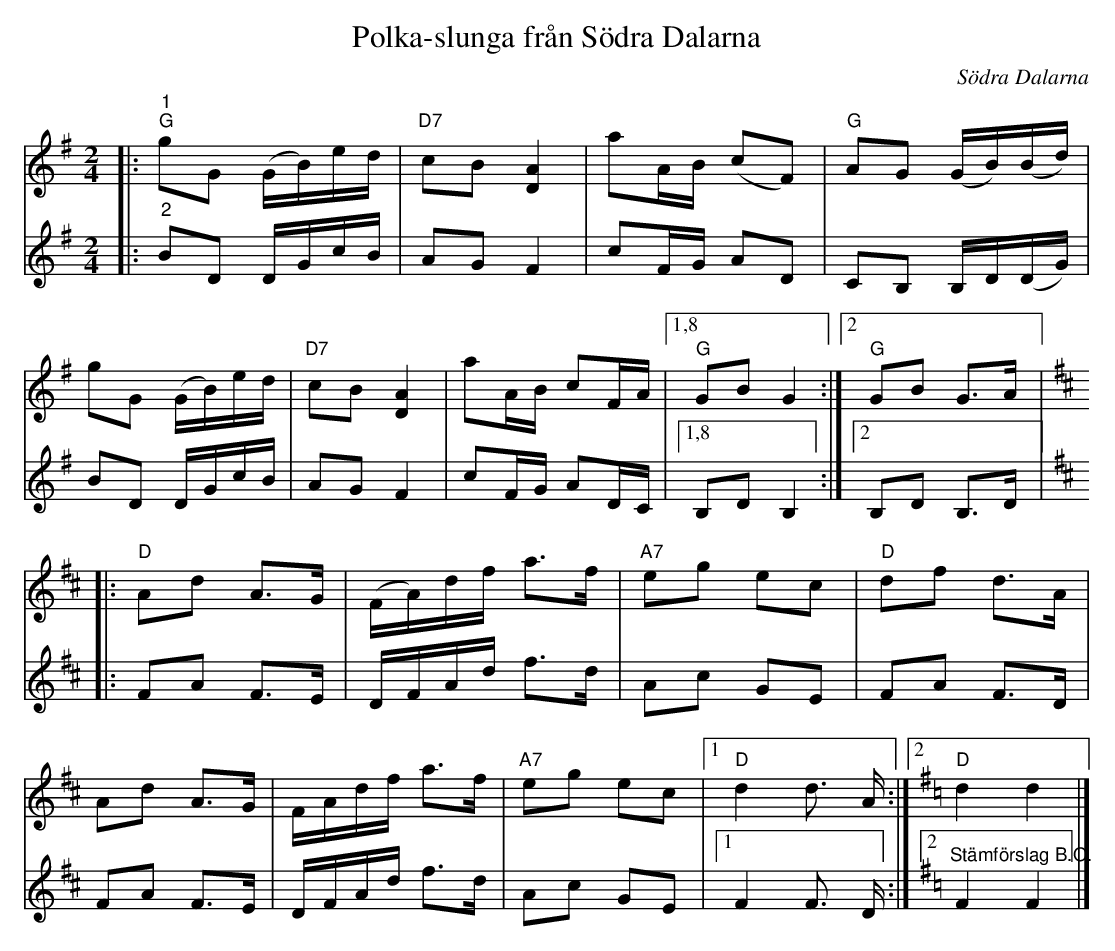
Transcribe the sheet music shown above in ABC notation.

X:1
T:Polka-slunga från Södra Dalarna
O:Södra Dalarna
L:1/8
M:2/4
K:G
V:1
|:"^1""G" gG (G/B/)e/d/ |"D7" cB [DA]2 | aA/B/ (cF) |"G" AG (G/B/)(B/d/) |
gG (G/B/)e/d/ | "D7" cB [DA]2 | aA/B/ cF/A/ |1,8"G" GB G2 :|2"G" GB G>A |:
[K:D]"D" Ad A>G | (F/A/)d/f/ a>f | "A7" eg ec |"D" df d>A |
Ad A>G | F/A/d/f/ a>f |"A7" eg ec |1"D" d2 d3/2 A/ :|2 [K:G]"D" d2 d2 |]
V:2
|:"^2" BD D/G/c/B/ | AG F2 | cF/G/ AD | CB, B,/D/(D/G/) |
BD D/G/c/B/ | AG F2 | cF/G/ AD/C/ |1,8 B,D B,2 :|2 B,D B,>D |:
[K:D] FA F>E | D/F/A/d/ f>d | Ac GE | FA F>D | FA F>E |
D/F/A/d/ f>d | Ac GE |1 F2 F3/2 D/ :|2[K:G] "^Stämförslag B.O." F2 F2 |]
